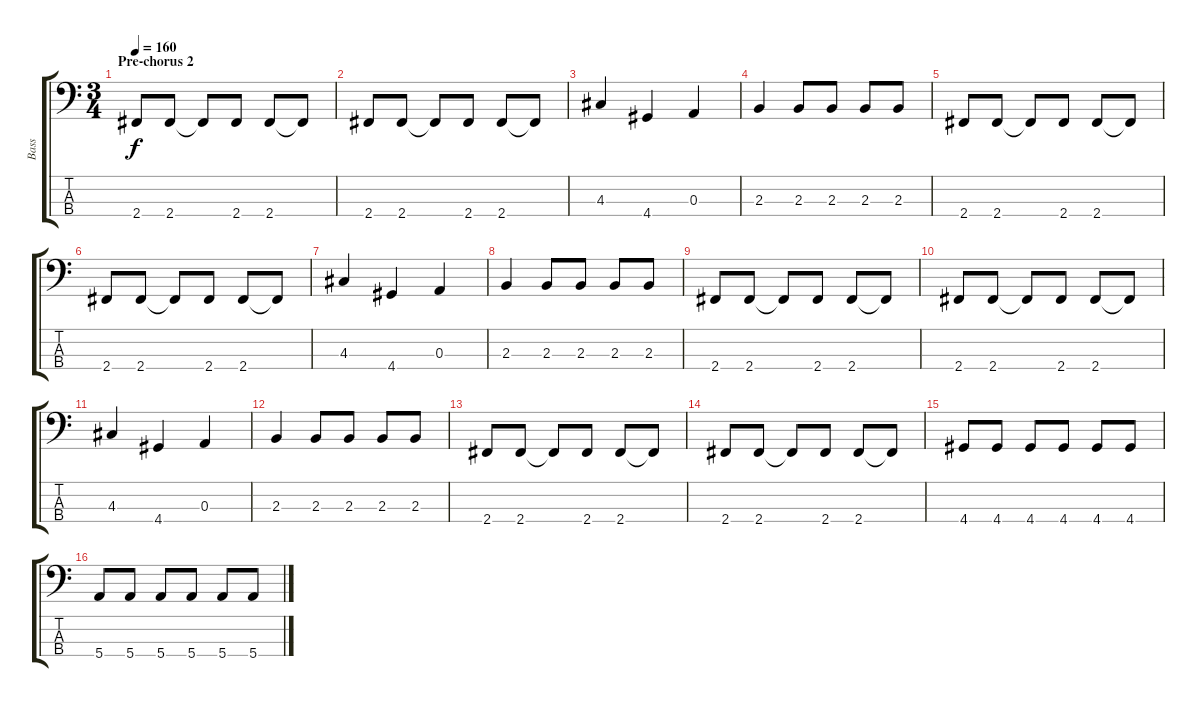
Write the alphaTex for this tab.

\track ("Bass" "Bass") {instrument electricbassfinger}
\staff {score tabs}
\tuning (G2 D2 A1 E1) {hide}
\ts (3 4)
\section ("" "Pre-chorus 2")
\tempo 160
\clef f4
\ks c
2.4.8{dy f} 2.4.8 2.4{t}.8 2.4.8 2.4.8 2.4{t}.8 |
2.4.8 2.4.8 2.4{t}.8 2.4.8 2.4.8 2.4{t}.8 |
4.3.4 4.4.4 0.3.4 |
2.3.4 2.3.8 2.3.8 2.3.8 2.3.8 |
2.4.8 2.4.8 2.4{t}.8 2.4.8 2.4.8 2.4{t}.8 |
2.4.8 2.4.8 2.4{t}.8 2.4.8 2.4.8 2.4{t}.8 |
4.3.4 4.4.4 0.3.4 |
2.3.4 2.3.8 2.3.8 2.3.8 2.3.8 |
2.4.8 2.4.8 2.4{t}.8 2.4.8 2.4.8 2.4{t}.8 |
2.4.8 2.4.8 2.4{t}.8 2.4.8 2.4.8 2.4{t}.8 |
4.3.4 4.4.4 0.3.4 |
2.3.4 2.3.8 2.3.8 2.3.8 2.3.8 |
2.4.8 2.4.8 2.4{t}.8 2.4.8 2.4.8 2.4{t}.8 |
2.4.8 2.4.8 2.4{t}.8 2.4.8 2.4.8 2.4{t}.8 |
4.4.8 4.4.8 4.4.8 4.4.8 4.4.8 4.4.8 |
5.4.8 5.4.8 5.4.8 5.4.8 5.4.8 5.4.8
